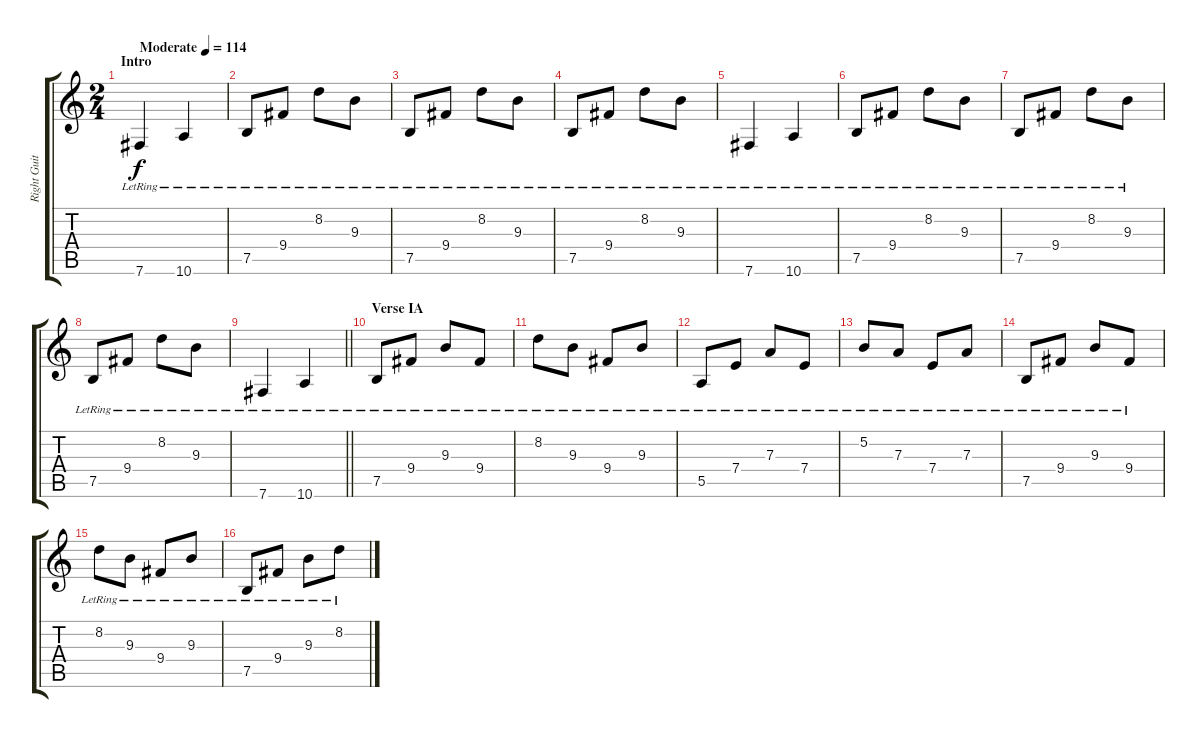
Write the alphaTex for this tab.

\track ("Right Guitar" "Right Guit") {instrument electricguitarclean}
\staff {score tabs}
\tuning (B3 Gb3 D3 A2 E2 B1) {hide}
\ts (2 4)
\section ("" "Intro")
\tempo (114 "Moderate")
\clef g2
\ks c
7.6{lr}.4{dy f instrument electricguitarclean} 10.6{lr}.4 |
7.5{lr}.8 9.4{lr}.8 8.2{lr}.8 9.3{lr}.8 |
7.5{lr}.8 9.4{lr}.8 8.2{lr}.8 9.3{lr}.8 |
7.5{lr}.8 9.4{lr}.8 8.2{lr}.8 9.3{lr}.8 |
7.6{lr}.4 10.6{lr}.4 |
7.5{lr}.8 9.4{lr}.8 8.2{lr}.8 9.3{lr}.8 |
7.5{lr}.8 9.4{lr}.8 8.2{lr}.8 9.3{lr}.8 |
7.5{lr}.8 9.4{lr}.8 8.2{lr}.8 9.3{lr}.8 |
\barLineRight lightlight
7.6{lr}.4 10.6{lr}.4 |
\section ("" "Verse IA")
7.5{lr}.8 9.4{lr}.8 9.3{lr}.8 9.4{lr}.8 |
8.2{lr}.8 9.3{lr}.8 9.4{lr}.8 9.3{lr}.8 |
5.5{lr}.8 7.4{lr}.8 7.3{lr}.8 7.4{lr}.8 |
5.2{lr}.8 7.3{lr}.8 7.4{lr}.8 7.3{lr}.8 |
7.5{lr}.8 9.4{lr}.8 9.3{lr}.8 9.4{lr}.8 |
8.2{lr}.8 9.3{lr}.8 9.4{lr}.8 9.3{lr}.8 |
7.5{lr}.8 9.4{lr}.8 9.3{lr}.8 8.2{lr}.8
